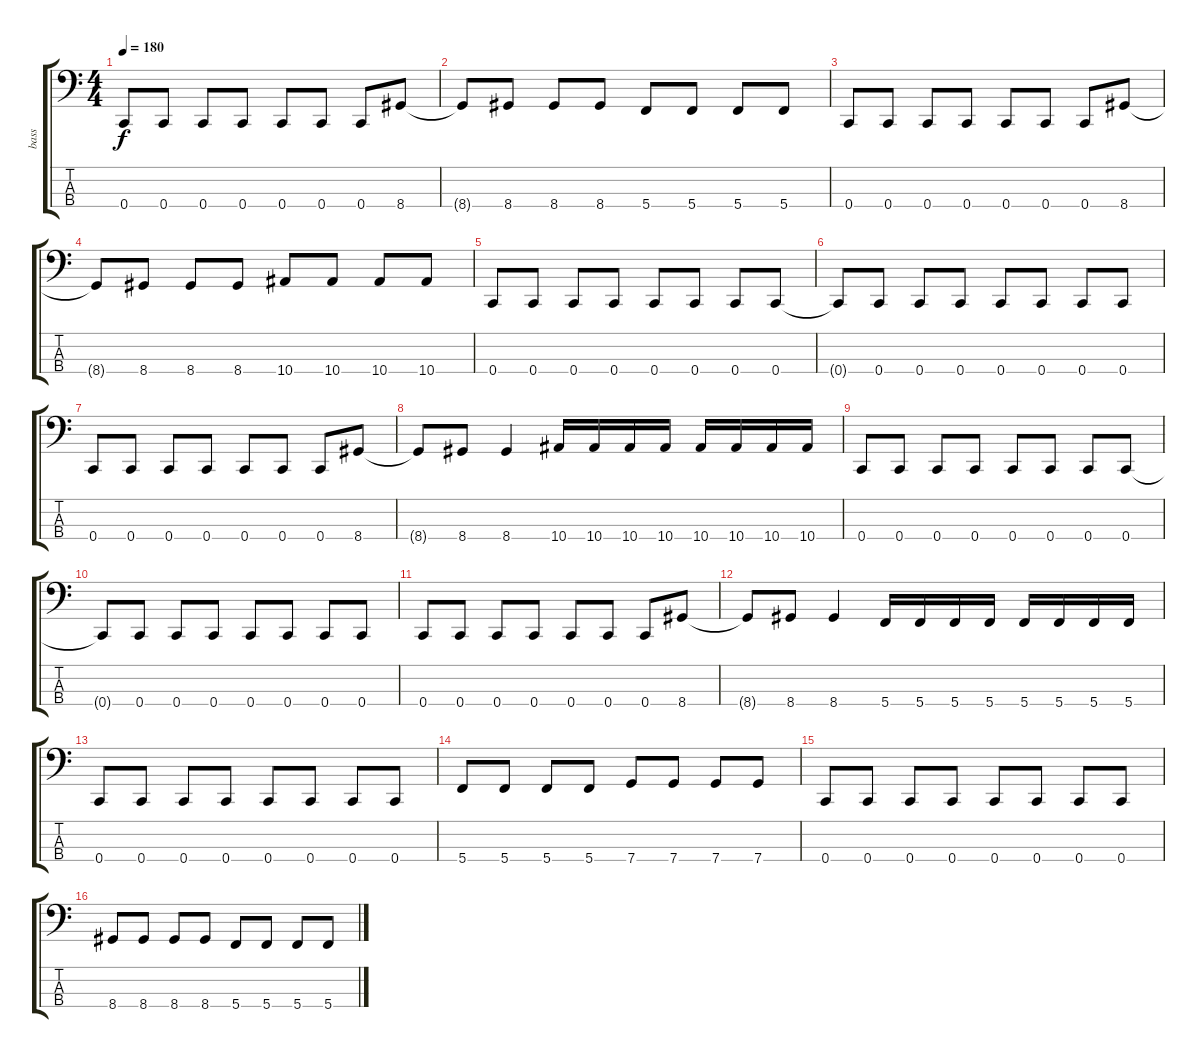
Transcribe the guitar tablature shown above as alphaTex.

\track ("bass" "bass") {instrument electricbasspick}
\staff {score tabs}
\tuning (F2 C2 G1 C1) {hide}
\ts (4 4)
\tempo 180
\clef f4
\ks c
0.4.8{dy f} 0.4.8 0.4.8 0.4.8 0.4.8 0.4.8 0.4.8 8.4.8 |
8.4{t}.8 8.4.8 8.4.8 8.4.8 5.4.8 5.4.8 5.4.8 5.4.8 |
0.4.8 0.4.8 0.4.8 0.4.8 0.4.8 0.4.8 0.4.8 8.4.8 |
8.4{t}.8 8.4.8 8.4.8 8.4.8 10.4.8 10.4.8 10.4.8 10.4.8 |
0.4.8 0.4.8 0.4.8 0.4.8 0.4.8 0.4.8 0.4.8 0.4.8 |
0.4{t}.8 0.4.8 0.4.8 0.4.8 0.4.8 0.4.8 0.4.8 0.4.8 |
0.4.8 0.4.8 0.4.8 0.4.8 0.4.8 0.4.8 0.4.8 8.4.8 |
8.4{t}.8 8.4.8 8.4.4 10.4.16 10.4.16 10.4.16 10.4.16 10.4.16 10.4.16 10.4.16 10.4.16 |
0.4.8 0.4.8 0.4.8 0.4.8 0.4.8 0.4.8 0.4.8 0.4.8 |
0.4{t}.8 0.4.8 0.4.8 0.4.8 0.4.8 0.4.8 0.4.8 0.4.8 |
0.4.8 0.4.8 0.4.8 0.4.8 0.4.8 0.4.8 0.4.8 8.4.8 |
8.4{t}.8 8.4.8 8.4.4 5.4.16 5.4.16 5.4.16 5.4.16 5.4.16 5.4.16 5.4.16 5.4.16 |
0.4.8 0.4.8 0.4.8 0.4.8 0.4.8 0.4.8 0.4.8 0.4.8 |
5.4.8 5.4.8 5.4.8 5.4.8 7.4.8 7.4.8 7.4.8 7.4.8 |
0.4.8 0.4.8 0.4.8 0.4.8 0.4.8 0.4.8 0.4.8 0.4.8 |
8.4.8 8.4.8 8.4.8 8.4.8 5.4.8 5.4.8 5.4.8 5.4.8
